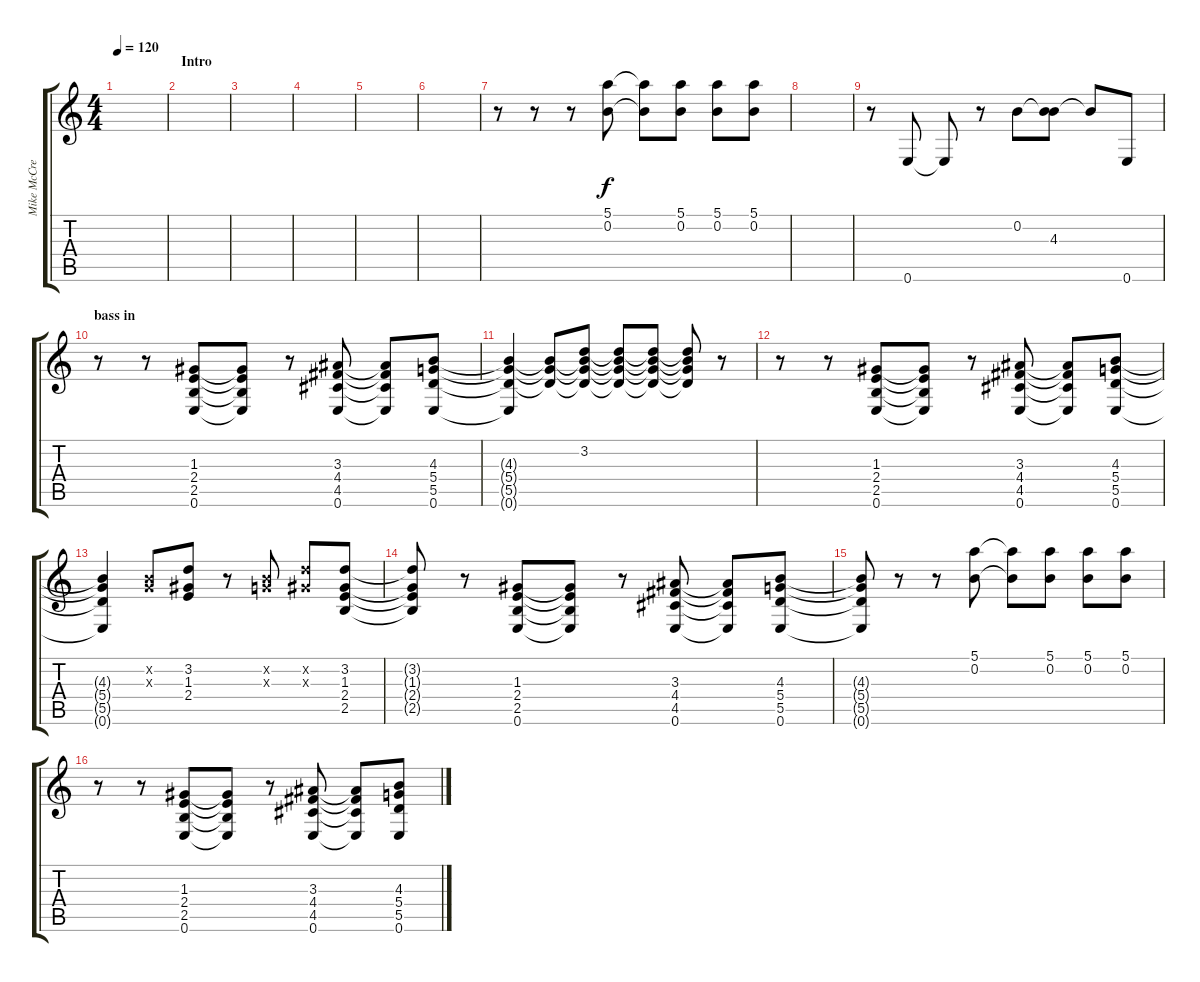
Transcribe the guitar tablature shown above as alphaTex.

\track ("Mike McCready" "Mike McCre") {instrument electricguitarclean}
\staff {score tabs}
\tuning (E4 B3 G3 D3 A2 E2) {hide}
\ts (4 4)
\tempo 120
\clef g2
\ks c
|
\section ("" "Intro")
|
|
|
|
|
r.8 r.8 r.8 (5.1 0.2).8 (5.1{t} 0.2{t}).8 (5.1 0.2).8 (5.1 0.2).8 (5.1 0.2).8 |
|
r.8 0.6.8 0.6{t}.8 r.8 0.2.8 (0.2{t} 4.3).8 4.3{t}.8 0.6.8 |
\section ("" "bass in")
r.8 r.8 (1.3 2.4 2.5 0.6).8 (1.3{t} 2.4{t} 2.5{t} 0.6{t}).8 r.8 (3.3 4.4 4.5 0.6).8 (3.3{t} 4.4{t} 4.5{t} 0.6{t}).8 (4.3 5.4 5.5 0.6).8 |
(4.3{t} 5.4{t} 5.5{t} 0.6{t}).4 (4.3{t} 5.4{t} 5.5{t}).8 (3.2 4.3{t} 5.4{t} 5.5{t}).8 (3.2{t} 4.3{t} 5.4{t} 5.5{t}).8 (3.2{t} 4.3{t} 5.4{t} 5.5{t}).8 (3.2{t} 4.3{t} 5.4{t} 5.5{t}).8 r.8 |
r.8 r.8 (1.3 2.4 2.5 0.6).8 (1.3{t} 2.4{t} 2.5{t} 0.6{t}).8 r.8 (3.3 4.4 4.5 0.6).8 (3.3{t} 4.4{t} 4.5{t} 0.6{t}).8 (4.3 5.4 5.5 0.6).8 |
(4.3{t} 5.4{t} 5.5{t} 0.6{t}).4 (0.2{x} 0.3{x}).8 (3.2 1.3 2.4).8 r.8 (0.2{x} 0.3{x}).8 (3.2{x} 1.3{x}).8 (3.2 1.3 2.4 2.5).8 |
(3.2{t} 1.3{t} 2.4{t} 2.5{t}).8 r.8 (1.3 2.4 2.5 0.6).8 (1.3{t} 2.4{t} 2.5{t} 0.6{t}).8 r.8 (3.3 4.4 4.5 0.6).8 (3.3{t} 4.4{t} 4.5{t} 0.6{t}).8 (4.3 5.4 5.5 0.6).8 |
(4.3{t} 5.4{t} 5.5{t} 0.6{t}).8 r.8 r.8 (5.1 0.2).8 (5.1{t} 0.2{t}).8 (5.1 0.2).8 (5.1 0.2).8 (5.1 0.2).8 |
r.8 r.8 (1.3 2.4 2.5 0.6).8 (1.3{t} 2.4{t} 2.5{t} 0.6{t}).8 r.8 (3.3 4.4 4.5 0.6).8 (3.3{t} 4.4{t} 4.5{t} 0.6{t}).8 (4.3 5.4 5.5 0.6).8
